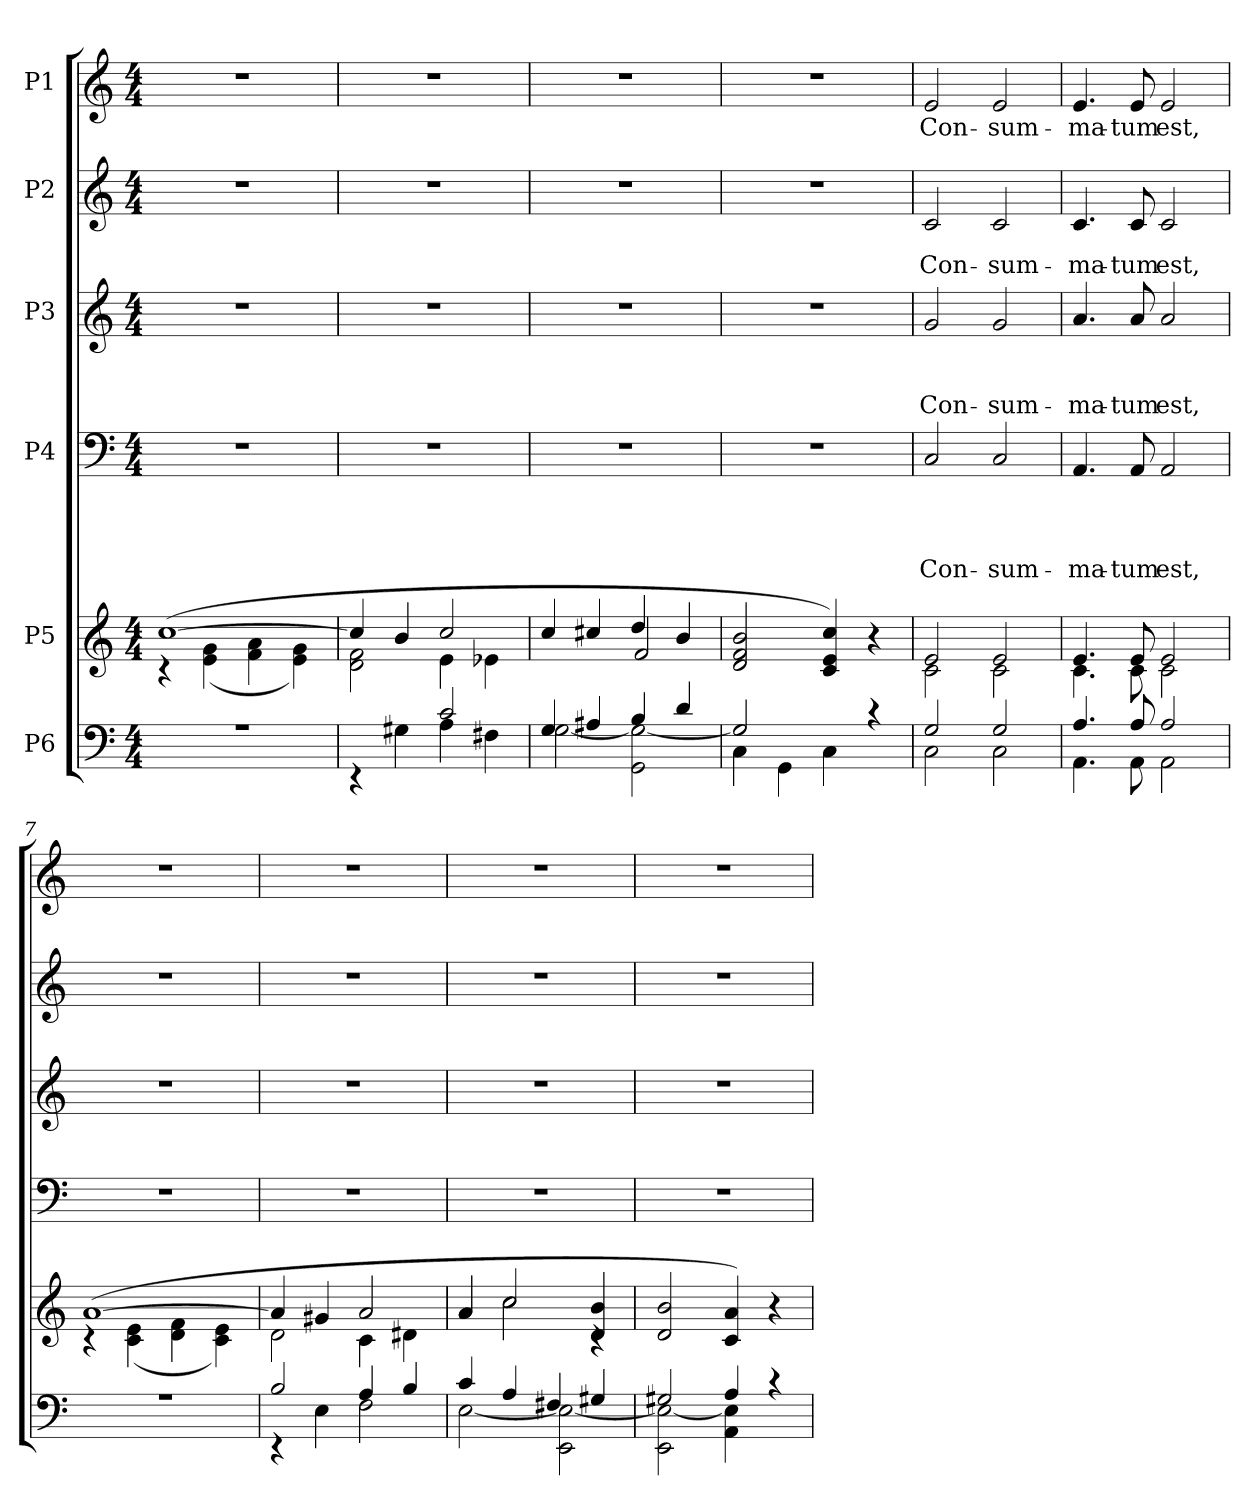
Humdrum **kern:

**kern	**kern	**kern	**text	**text	**text	**text	**kern	**text	**text	**text	**kern	**text	**text	**kern	**text
*part6	*part5	*part4	*part4	*part4	*part4	*part4	*part3	*part3	*part3	*part3	*part2	*part2	*part2	*part1	*part1
*staff6	*staff5	*staff4	*staff4	*staff4	*staff4	*staff4	*staff3	*staff3	*staff3	*staff3	*staff2	*staff2	*staff2	*staff1	*staff1
*I"P6	*I"P5	*I"P4	*	*	*	*	*I"P3	*	*	*	*I"P2	*	*	*I"P1	*
*clefF4	*clefG2	*clefF4	*	*	*	*	*clefG2	*	*	*	*clefG2	*	*	*clefG2	*
*k[]	*k[]	*k[]	*	*	*	*	*k[]	*	*	*	*k[]	*	*	*k[]	*
*C:	*C:	*C:	*	*	*	*	*C:	*	*	*	*C:	*	*	*C:	*
*M4/4	*M4/4	*M4/4	*	*	*	*	*M4/4	*	*	*	*M4/4	*	*	*M4/4	*
=1	=1	=1	=1	=1	=1	=1	=1	=1	=1	=1	=1	=1	=1	=1	=1
*^	*^	*	*	*	*	*	*	*	*	*	*	*	*	*	*
*	*	*	*^	*	*	*	*	*	*	*	*	*	*	*	*	*	*
1r	1ryy	(>[>1cc	4rc	1ryy	1r	.	.	.	.	1r	.	.	.	1r	.	.	1r	.
.	.	.	(<4e\ 4g\	.	.	.	.	.	.	.	.	.	.	.	.	.	.	.
.	.	.	4f\ 4a\	.	.	.	.	.	.	.	.	.	.	.	.	.	.	.
.	.	.	4e\ 4g\)	.	.	.	.	.	.	.	.	.	.	.	.	.	.	.
=2	=2	=2	=2	=2	=2	=2	=2	=2	=2	=2	=2	=2	=2	=2	=2	=2	=2	=2
2ryy	4rEE	4cc/]	2d\ 2f\	1ryy	1r	.	.	.	.	1r	.	.	.	1r	.	.	1r	.
.	4G#X\	4b/	.	.	.	.	.	.	.	.	.	.	.	.	.	.	.	.
2c/	4A\	2cc/	4e\	.	.	.	.	.	.	.	.	.	.	.	.	.	.	.
.	4F#X\	.	4e-X\	.	.	.	.	.	.	.	.	.	.	.	.	.	.	.
=3	=3	=3	=3	=3	=3	=3	=3	=3	=3	=3	=3	=3	=3	=3	=3	=3	=3	=3
4G/	[>2G\	4cc/	2ryy	1ryy	1r	.	.	.	.	1r	.	.	.	1r	.	.	1r	.
4A#X/	.	4cc#X/	.	.	.	.	.	.	.	.	.	.	.	.	.	.	.	.
4B/	2GG\ 2G\_	4dd/	2f/	.	.	.	.	.	.	.	.	.	.	.	.	.	.	.
4d/	.	4b/	.	.	.	.	.	.	.	.	.	.	.	.	.	.	.	.
=4	=4	=4	=4	=4	=4	=4	=4	=4	=4	=4	=4	=4	=4	=4	=4	=4	=4	=4
4C\	2G/]	2d/ 2f/ 2b/	1ryy	1ryy	1r	.	.	.	.	1r	.	.	.	1r	.	.	1r	.
4GG\	.	.	.	.	.	.	.	.	.	.	.	.	.	.	.	.	.	.
4C\	2ryy	4c/ 4e/ 4cc/)	.	.	.	.	.	.	.	.	.	.	.	.	.	.	.	.
4rc	.	4r	.	.	.	.	.	.	.	.	.	.	.	.	.	.	.	.
=5	=5	=5	=5	=5	=5	=5	=5	=5	=5	=5	=5	=5	=5	=5	=5	=5	=5	=5
!	!	!	!	!	!	!	!	!	!LO:LY:b	!	!	!	!LO:LY:b	!	!	!LO:LY:b	!	!LO:LY:b
2G/	2C\	2e/	2c\	1ryy	2C/	.	.	.	Con-	2g/	.	.	Con-	2c/	.	Con-	2e/	Con-
!	!	!	!	!	!	!	!	!	!LO:LY:b	!	!	!	!LO:LY:b	!	!	!LO:LY:b	!	!LO:LY:b
2G/	2C\	2e/	2c\	.	2C/	.	.	.	-sum-	2g/	.	.	-sum-	2c/	.	-sum-	2e/	-sum-
=6	=6	=6	=6	=6	=6	=6	=6	=6	=6	=6	=6	=6	=6	=6	=6	=6	=6	=6
!	!	!	!	!	!	!	!	!	!LO:LY:b	!	!	!	!LO:LY:b	!	!	!LO:LY:b	!	!LO:LY:b
4.A/	4.AA\	4.e/	4.c\	1ryy	4.AA/	.	.	.	-ma-	4.a/	.	.	-ma-	4.c/	.	-ma-	4.e/	-ma-
!	!	!	!	!	!	!	!	!	!LO:LY:b	!	!	!	!LO:LY:b	!	!	!LO:LY:b	!	!LO:LY:b
8A/	8AA\	8e/	8c\	.	8AA/	.	.	.	-tum	8a/	.	.	-tum	8c/	.	-tum	8e/	-tum
!	!	!	!	!	!	!	!	!	!LO:LY:b	!	!	!	!LO:LY:b	!	!	!LO:LY:b	!	!LO:LY:b
2A/	2AA\	2e/	2c\	.	2AA/	.	.	.	est,	2a/	.	.	est,	2c/	.	est,	2e/	est,
=7	=7	=7	=7	=7	=7	=7	=7	=7	=7	=7	=7	=7	=7	=7	=7	=7	=7	=7
1r	1ryy	(>[>1a	4rc	1ryy	1r	.	.	.	.	1r	.	.	.	1r	.	.	1r	.
.	.	.	(<4c\ 4e\	.	.	.	.	.	.	.	.	.	.	.	.	.	.	.
.	.	.	4d\ 4f\	.	.	.	.	.	.	.	.	.	.	.	.	.	.	.
.	.	.	4c\ 4e\)	.	.	.	.	.	.	.	.	.	.	.	.	.	.	.
=8	=8	=8	=8	=8	=8	=8	=8	=8	=8	=8	=8	=8	=8	=8	=8	=8	=8	=8
2B/	4rEE	4a/]	2d\	1ryy	1r	.	.	.	.	1r	.	.	.	1r	.	.	1r	.
.	4E\	4g#X/	.	.	.	.	.	.	.	.	.	.	.	.	.	.	.	.
4A/	2F\	2a/	4c\	.	.	.	.	.	.	.	.	.	.	.	.	.	.	.
4B/	.	.	4d#X\	.	.	.	.	.	.	.	.	.	.	.	.	.	.	.
=9	=9	=9	=9	=9	=9	=9	=9	=9	=9	=9	=9	=9	=9	=9	=9	=9	=9	=9
4c/	[>2E\	4a/	4a/	1ryy	1r	.	.	.	.	1r	.	.	.	1r	.	.	1r	.
4A/	.	2cc/	2cc\	.	.	.	.	.	.	.	.	.	.	.	.	.	.	.
4F#X/	2EE\ 2E\_	.	.	.	.	.	.	.	.	.	.	.	.	.	.	.	.	.
4G#X/	.	4d/ 4b/	4rc	.	.	.	.	.	.	.	.	.	.	.	.	.	.	.
!!LO:LB:g=z
=10	=10	=10	=10	=10	=10	=10	=10	=10	=10	=10	=10	=10	=10	=10	=10	=10	=10	=10
2G#X/	2EE\ 2E\_	2d/ 2b/	1ryy	1ryy	1r	.	.	.	.	1r	.	.	.	1r	.	.	1r	.
4A/	4AA\ 4E\]	4c/ 4a/)	.	.	.	.	.	.	.	.	.	.	.	.	.	.	.	.
4rc	4ryy	4r	.	.	.	.	.	.	.	.	.	.	.	.	.	.	.	.
*v	*v	*	*	*	*	*	*	*	*	*	*	*	*	*	*	*	*	*
*	*v	*v	*v	*	*	*	*	*	*	*	*	*	*	*	*	*	*
=	=	=	=	=	=	=	=	=	=	=	=	=	=	=	=
*-	*-	*-	*-	*-	*-	*-	*-	*-	*-	*-	*-	*-	*-	*-	*-
